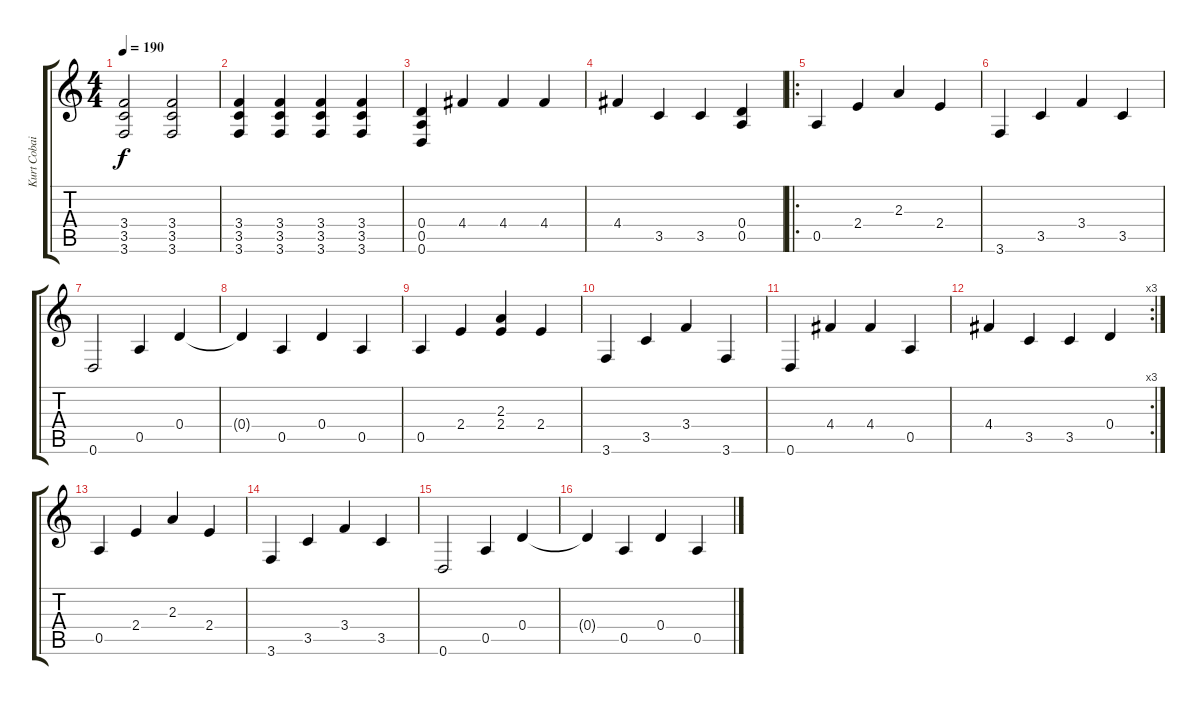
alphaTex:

\track ("Kurt Cobain" "Kurt Cobai") {instrument acousticguitarnylon}
\staff {score tabs}
\tuning (E4 B3 G3 D3 A2 D2) {hide}
\ts (4 4)
\tempo 190
\clef g2
\ks c
(3.4 3.5 3.6).2{dy f} (3.4 3.5 3.6).2 |
(3.4 3.5 3.6).4 (3.4 3.5 3.6).4 (3.4 3.5 3.6).4 (3.4 3.5 3.6).4 |
(0.4 0.5 0.6).4 4.4.4 4.4.4 4.4.4 |
4.4.4 3.5.4 3.5.4 (0.4 0.5).4 |
\ro
0.5.4{instrument acousticguitarnylon} 2.4.4 2.3.4 2.4.4 |
3.6.4 3.5.4 3.4.4 3.5.4 |
0.6.2 0.5.4 0.4.4 |
0.4{t}.4 0.5.4 0.4.4 0.5.4 |
0.5.4 2.4.4 (2.3 2.4).4 2.4.4 |
3.6.4 3.5.4 3.4.4 3.6.4 |
0.6.4 4.4.4 4.4.4 0.5.4 |
\rc 3
4.4.4 3.5.4 3.5.4 0.4.4 |
0.5.4 2.4.4 2.3.4 2.4.4 |
3.6.4 3.5.4 3.4.4 3.5.4 |
0.6.2 0.5.4 0.4.4 |
0.4{t}.4 0.5.4 0.4.4 0.5.4
